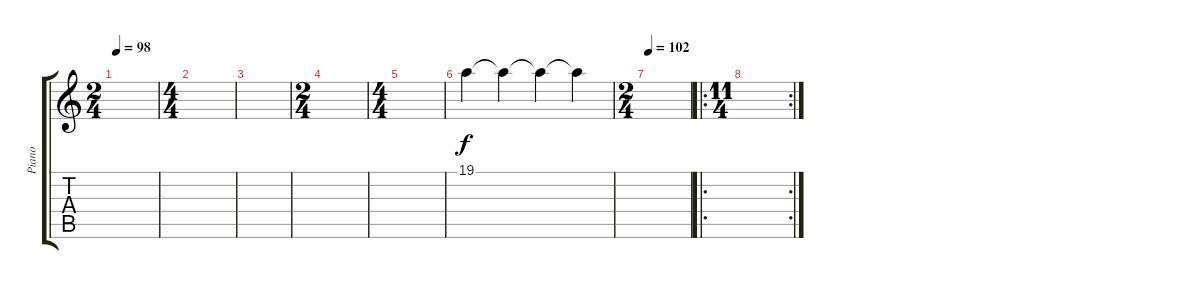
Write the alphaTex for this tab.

\track ("Piano" "Piano") {instrument acousticgrandpiano}
\staff {score tabs}
\tuning (D4 A3 F3 C3 G2 D2) {hide}
\ts (2 4)
\tempo 98
\clef g2
\ks c
|
\ts (4 4)
|
|
\ts (2 4)
|
\ts (4 4)
|
19.1.4{volume 8 instrument pad6metallic} 19.1{t}.4 19.1{t}.4 19.1{t}.4 |
\ts (2 4)
\tempo 102
|
\ro
\rc 2
\ts (11 4)
